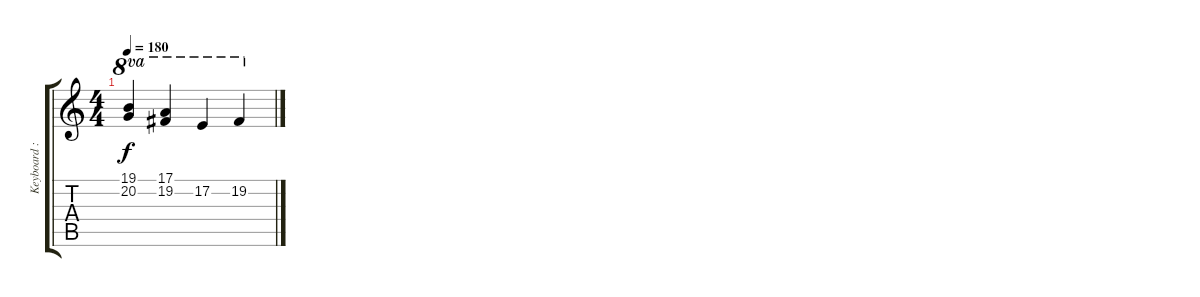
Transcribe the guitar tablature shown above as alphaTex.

\track ("Keyboard : Kotobuki Tsumugi" "Keyboard :") {instrument lead2sawtooth}
\staff {score tabs}
\tuning (E4 B3 G3 D3 A2 E2) {hide}
\ts (4 4)
\tempo 180
\clef g2
\ks c
(19.1 20.2).4{ot 8va dy f} (17.1 19.2).4{ot 8va} 17.2.4{ot 8va} 19.2.4{ot 8va}
